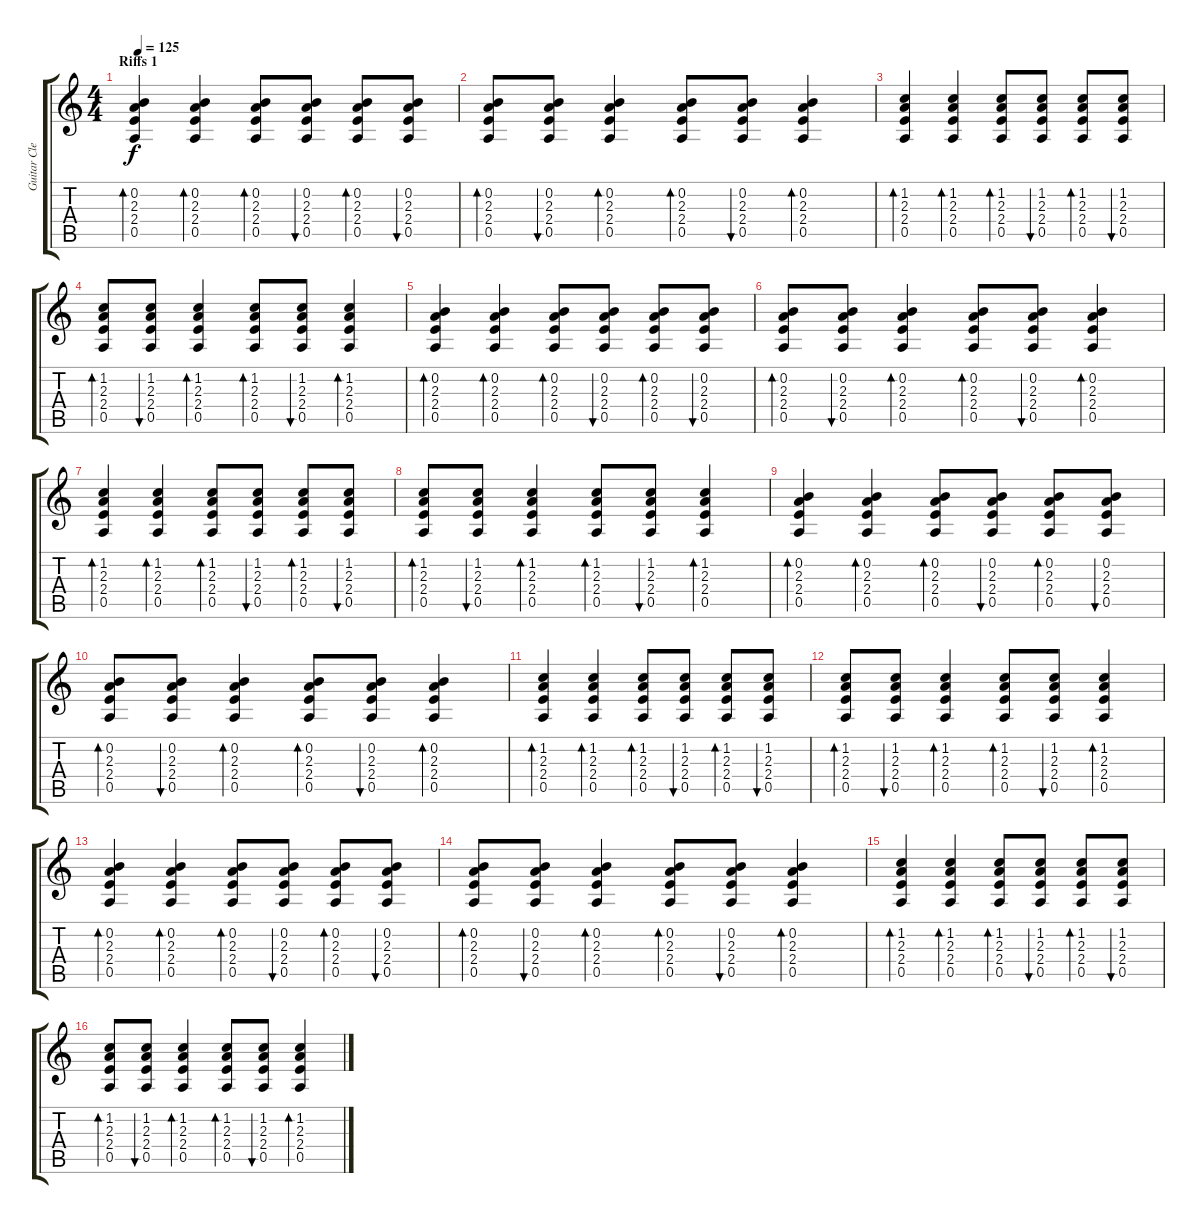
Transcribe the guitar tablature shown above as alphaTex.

\track ("Guitar Clean/Distortion" "Guitar Cle") {instrument electricguitarclean}
\staff {score tabs}
\tuning (E4 B3 G3 D3 A2 E2) {hide}
\ts (4 4)
\section ("" "Riffs 1")
\tempo 125
\clef g2
\ks c
(0.2 2.3 2.4 0.5).4{bd 60 dy f instrument distortionguitar} (0.2 2.3 2.4 0.5).4{bd 60} (0.2 2.3 2.4 0.5).8{bd 60} (0.2 2.3 2.4 0.5).8{bu 60} (0.2 2.3 2.4 0.5).8{bd 60} (0.2 2.3 2.4 0.5).8{bu 60} |
(0.2 2.3 2.4 0.5).8{bd 60} (0.2 2.3 2.4 0.5).8{bu 60} (0.2 2.3 2.4 0.5).4{bd 60} (0.2 2.3 2.4 0.5).8{bd 60} (0.2 2.3 2.4 0.5).8{bu 60} (0.2 2.3 2.4 0.5).4{bd 60} |
(1.2 2.3 2.4 0.5).4{bd 60} (1.2 2.3 2.4 0.5).4{bd 60} (1.2 2.3 2.4 0.5).8{bd 60} (1.2 2.3 2.4 0.5).8{bu 60} (1.2 2.3 2.4 0.5).8{bd 60} (1.2 2.3 2.4 0.5).8{bu 60} |
(1.2 2.3 2.4 0.5).8{bd 60} (1.2 2.3 2.4 0.5).8{bu 60} (1.2 2.3 2.4 0.5).4{bd 60} (1.2 2.3 2.4 0.5).8{bd 60} (1.2 2.3 2.4 0.5).8{bu 60} (1.2 2.3 2.4 0.5).4{bd 60} |
(0.2 2.3 2.4 0.5).4{bd 60} (0.2 2.3 2.4 0.5).4{bd 60} (0.2 2.3 2.4 0.5).8{bd 60} (0.2 2.3 2.4 0.5).8{bu 60} (0.2 2.3 2.4 0.5).8{bd 60} (0.2 2.3 2.4 0.5).8{bu 60} |
(0.2 2.3 2.4 0.5).8{bd 60} (0.2 2.3 2.4 0.5).8{bu 60} (0.2 2.3 2.4 0.5).4{bd 60} (0.2 2.3 2.4 0.5).8{bd 60} (0.2 2.3 2.4 0.5).8{bu 60} (0.2 2.3 2.4 0.5).4{bd 60} |
(1.2 2.3 2.4 0.5).4{bd 60} (1.2 2.3 2.4 0.5).4{bd 60} (1.2 2.3 2.4 0.5).8{bd 60} (1.2 2.3 2.4 0.5).8{bu 60} (1.2 2.3 2.4 0.5).8{bd 60} (1.2 2.3 2.4 0.5).8{bu 60} |
(1.2 2.3 2.4 0.5).8{bd 60} (1.2 2.3 2.4 0.5).8{bu 60} (1.2 2.3 2.4 0.5).4{bd 60} (1.2 2.3 2.4 0.5).8{bd 60} (1.2 2.3 2.4 0.5).8{bu 60} (1.2 2.3 2.4 0.5).4{bd 60} |
(0.2 2.3 2.4 0.5).4{bd 60} (0.2 2.3 2.4 0.5).4{bd 60} (0.2 2.3 2.4 0.5).8{bd 60} (0.2 2.3 2.4 0.5).8{bu 60} (0.2 2.3 2.4 0.5).8{bd 60} (0.2 2.3 2.4 0.5).8{bu 60} |
(0.2 2.3 2.4 0.5).8{bd 60} (0.2 2.3 2.4 0.5).8{bu 60} (0.2 2.3 2.4 0.5).4{bd 60} (0.2 2.3 2.4 0.5).8{bd 60} (0.2 2.3 2.4 0.5).8{bu 60} (0.2 2.3 2.4 0.5).4{bd 60} |
(1.2 2.3 2.4 0.5).4{bd 60} (1.2 2.3 2.4 0.5).4{bd 60} (1.2 2.3 2.4 0.5).8{bd 60} (1.2 2.3 2.4 0.5).8{bu 60} (1.2 2.3 2.4 0.5).8{bd 60} (1.2 2.3 2.4 0.5).8{bu 60} |
(1.2 2.3 2.4 0.5).8{bd 60} (1.2 2.3 2.4 0.5).8{bu 60} (1.2 2.3 2.4 0.5).4{bd 60} (1.2 2.3 2.4 0.5).8{bd 60} (1.2 2.3 2.4 0.5).8{bu 60} (1.2 2.3 2.4 0.5).4{bd 60} |
(0.2 2.3 2.4 0.5).4{bd 60} (0.2 2.3 2.4 0.5).4{bd 60} (0.2 2.3 2.4 0.5).8{bd 60} (0.2 2.3 2.4 0.5).8{bu 60} (0.2 2.3 2.4 0.5).8{bd 60} (0.2 2.3 2.4 0.5).8{bu 60} |
(0.2 2.3 2.4 0.5).8{bd 60} (0.2 2.3 2.4 0.5).8{bu 60} (0.2 2.3 2.4 0.5).4{bd 60} (0.2 2.3 2.4 0.5).8{bd 60} (0.2 2.3 2.4 0.5).8{bu 60} (0.2 2.3 2.4 0.5).4{bd 60} |
(1.2 2.3 2.4 0.5).4{bd 60} (1.2 2.3 2.4 0.5).4{bd 60} (1.2 2.3 2.4 0.5).8{bd 60} (1.2 2.3 2.4 0.5).8{bu 60} (1.2 2.3 2.4 0.5).8{bd 60} (1.2 2.3 2.4 0.5).8{bu 60} |
(1.2 2.3 2.4 0.5).8{bd 60} (1.2 2.3 2.4 0.5).8{bu 60} (1.2 2.3 2.4 0.5).4{bd 60} (1.2 2.3 2.4 0.5).8{bd 60} (1.2 2.3 2.4 0.5).8{bu 60} (1.2 2.3 2.4 0.5).4{bd 60}
